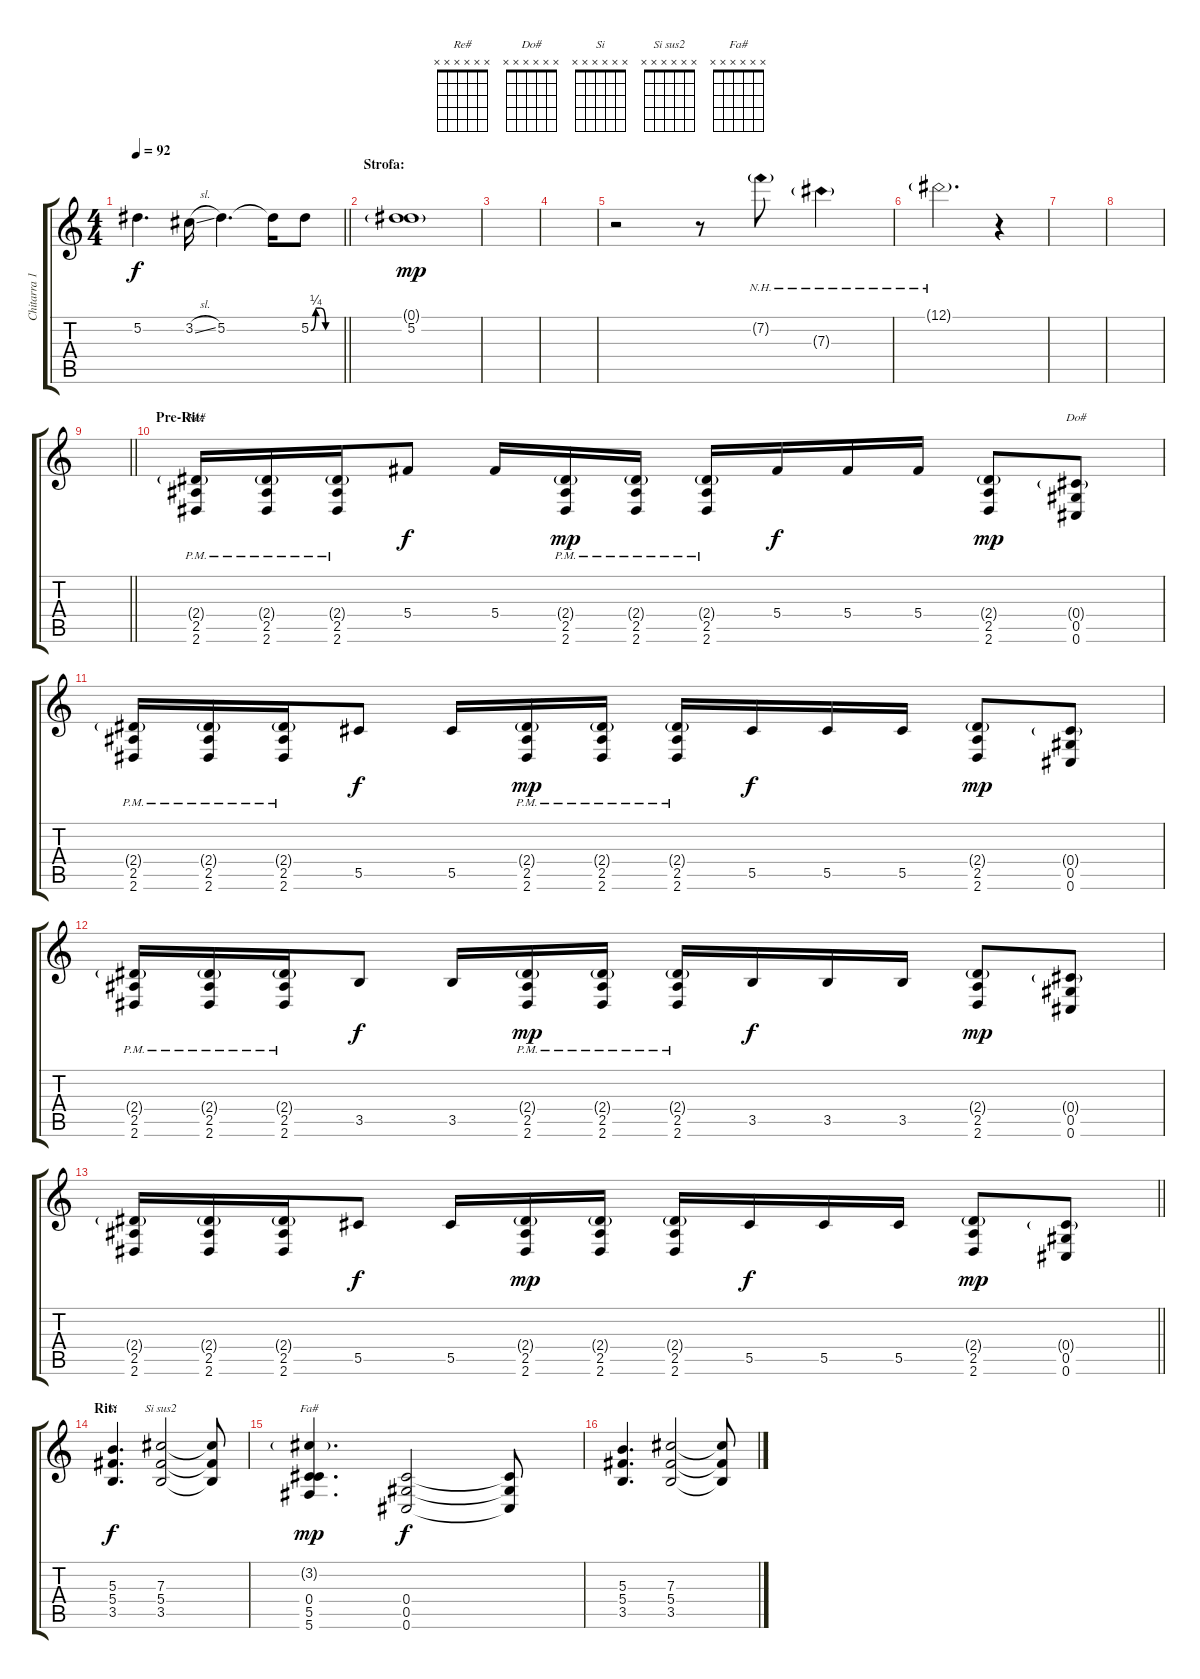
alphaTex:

\track ("Chitarra 1" "Chitarra 1") {instrument overdrivenguitar}
\staff {score tabs}
\tuning (Eb4 Bb3 Gb3 Db3 Ab2 Db2) {hide}
\chord ("Re#" x x x x x x)
\chord ("Do#" x x x x x x)
\chord ("Si" x x x x x x)
\chord ("Si sus2" x x x x x x)
\chord ("Fa#" x x x x x x)
\ts (4 4)
\tempo 92
\clef g2
\barLineRight lightlight
\ks c
5.2.4{d dy f} 3.2{sl}.16 5.2.4{d} 5.2{t}.16 5.2{be (custom 0 0 10 1 20 1 30 0 60 0)}.8 |
\section ("" "Strofa:")
(0.1{g} 5.2).1{dy mp} |
|
|
r.2 r.8 7.2{nh g}.8 7.3{nh g}.4 |
12.1{nh g}.2{d} r.4 |
|
|
\barLineRight lightlight
|
\section ("" "Pre-Rit:")
(2.4{g pm} 2.5{pm} 2.6{pm}).16{ch "Re#"} (2.4{g pm} 2.5{pm} 2.6{pm}).16 (2.4{g pm} 2.5{pm} 2.6{pm}).16 5.4.8{dy f} 5.4.16 (2.4{g pm} 2.5{pm} 2.6{pm}).16{dy mp} (2.4{g pm} 2.5{pm} 2.6{pm}).16 (2.4{g pm} 2.5{pm} 2.6{pm}).16 5.4.16{dy f} 5.4.16 5.4.16 (2.4{g} 2.5 2.6).8{dy mp} (0.4{g} 0.5 0.6).8{ch "Do#"} |
(2.4{g pm} 2.5{pm} 2.6{pm}).16 (2.4{g pm} 2.5{pm} 2.6{pm}).16 (2.4{g pm} 2.5{pm} 2.6{pm}).16 5.5.8{dy f} 5.5.16 (2.4{g pm} 2.5{pm} 2.6{pm}).16{dy mp} (2.4{g pm} 2.5{pm} 2.6{pm}).16 (2.4{g pm} 2.5{pm} 2.6{pm}).16 5.5.16{dy f} 5.5.16 5.5.16 (2.4{g} 2.5 2.6).8{dy mp} (0.4{g} 0.5 0.6).8 |
(2.4{g pm} 2.5{pm} 2.6{pm}).16 (2.4{g pm} 2.5{pm} 2.6{pm}).16 (2.4{g pm} 2.5{pm} 2.6{pm}).16 3.5.8{dy f} 3.5.16 (2.4{g pm} 2.5{pm} 2.6{pm}).16{dy mp} (2.4{g pm} 2.5{pm} 2.6{pm}).16 (2.4{g pm} 2.5{pm} 2.6{pm}).16 3.5.16{dy f} 3.5.16 3.5.16 (2.4{g} 2.5 2.6).8{dy mp} (0.4{g} 0.5 0.6).8 |
\barLineRight lightlight
(2.4{g} 2.5 2.6).16 (2.4{g} 2.5 2.6).16 (2.4{g} 2.5 2.6).16 5.5.8{dy f} 5.5.16 (2.4{g} 2.5 2.6).16{dy mp} (2.4{g} 2.5 2.6).16 (2.4{g} 2.5 2.6).16 5.5.16{dy f} 5.5.16 5.5.16 (2.4{g} 2.5 2.6).8{dy mp} (0.4{g} 0.5 0.6).8 |
\section ("" "Rit:")
(5.3 5.4 3.5).4{d ch "Si" dy f} (7.3 5.4 3.5).2{ch "Si sus2"} (7.3{t} 5.4{t} 3.5{t}).8 |
(3.2{g} 0.4 5.5 5.6).4{d ch "Fa#" dy mp} (0.4 0.5 0.6).2{dy f} (0.4{t} 0.5{t} 0.6{t}).8 |
(5.3 5.4 3.5).4{d} (7.3 5.4 3.5).2 (7.3{t} 5.4{t} 3.5{t}).8
